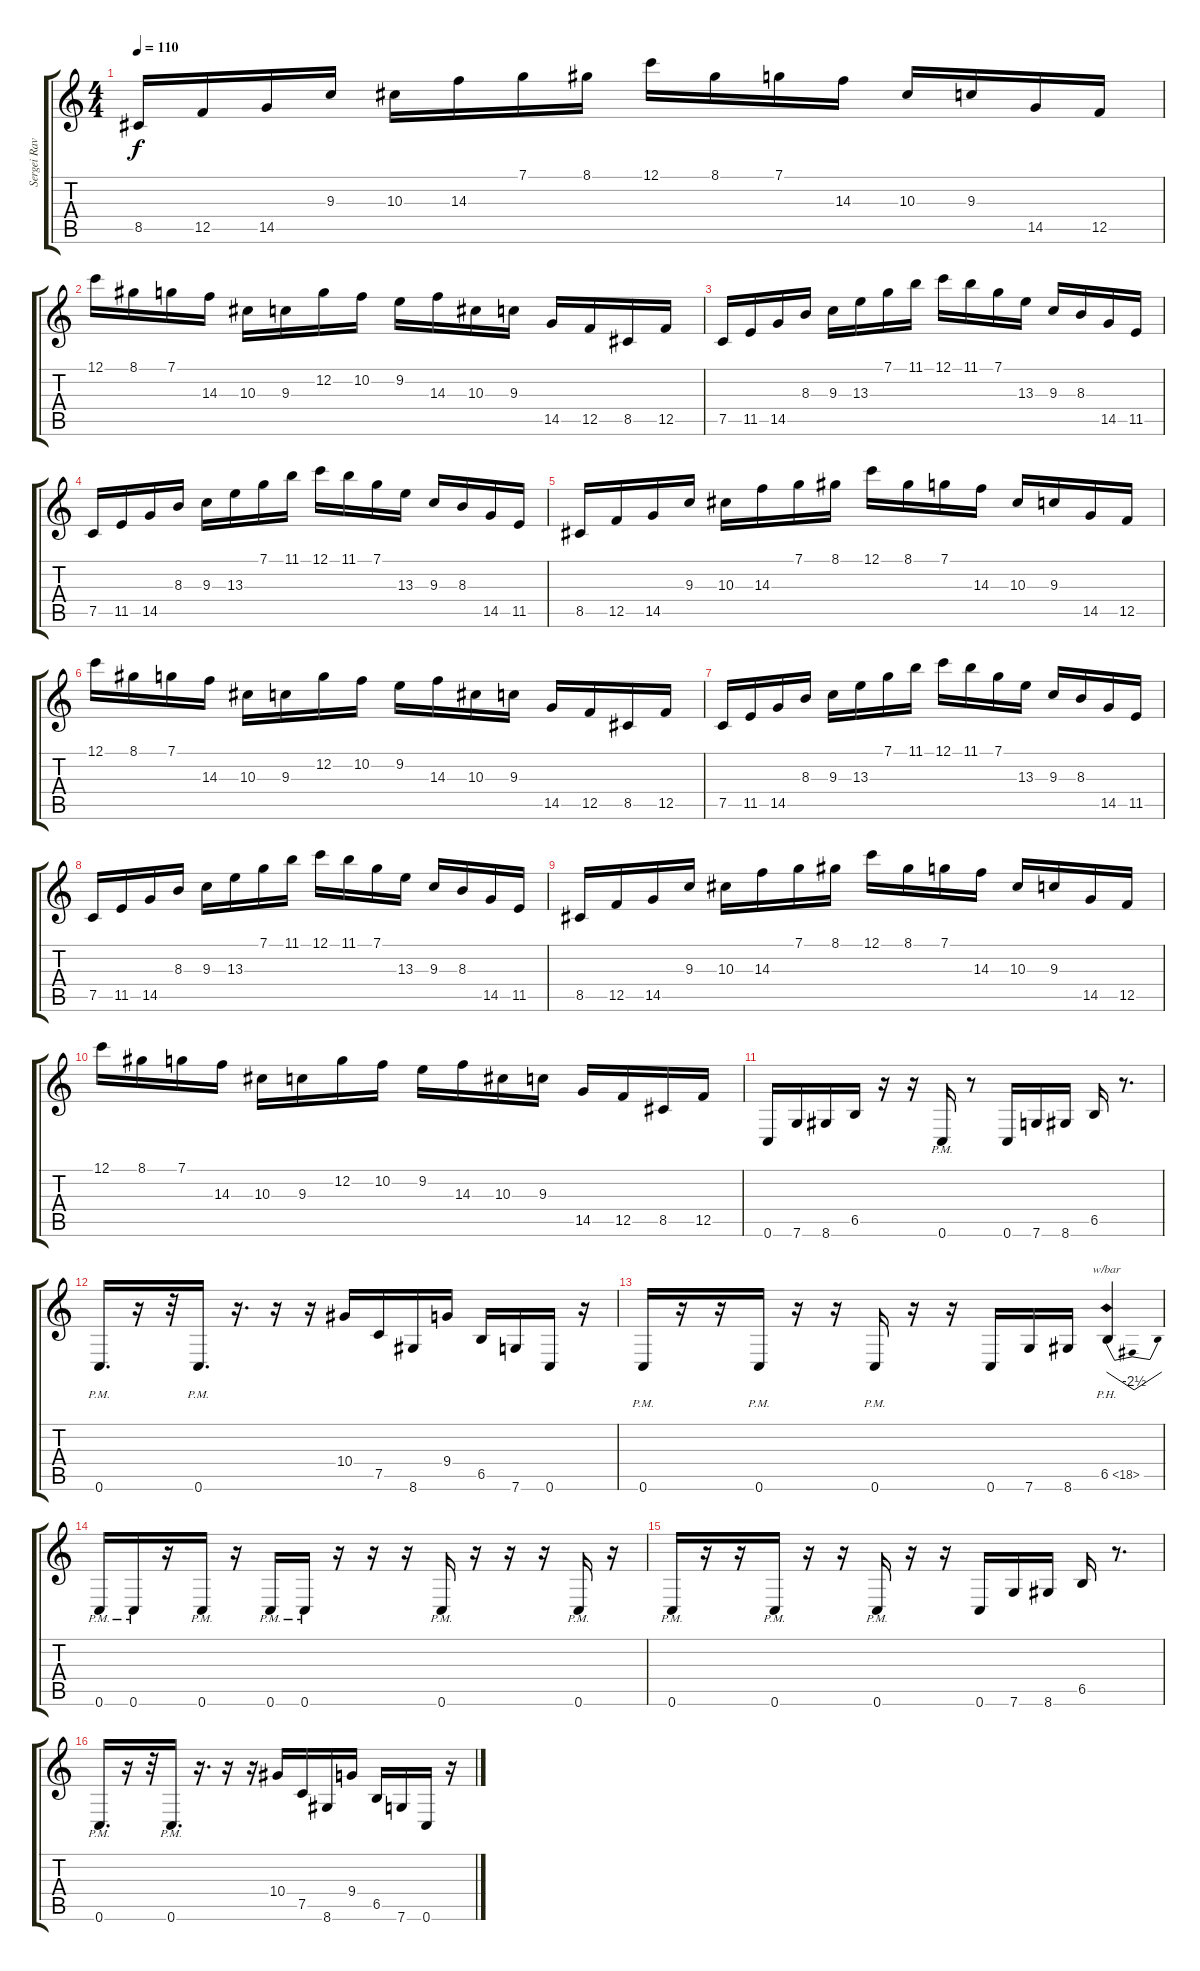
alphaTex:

\track ("Sergei Ravinskiy" "Sergei Rav") {instrument distortionguitar}
\staff {score tabs}
\tuning (C4 G3 Eb3 Bb2 F2 C2) {hide}
\ts (4 4)
\tempo 110
\clef g2
\ks c
8.5.16{dy f} 12.5.16 14.5.16 9.3.16 10.3.16 14.3.16 7.1.16 8.1.16 12.1.16 8.1.16 7.1.16 14.3.16 10.3.16 9.3.16 14.5.16 12.5.16 |
12.1.16 8.1.16 7.1.16 14.3.16 10.3.16 9.3.16 12.2.16 10.2.16 9.2.16 14.3.16 10.3.16 9.3.16 14.5.16 12.5.16 8.5.16 12.5.16 |
7.5.16 11.5.16 14.5.16 8.3.16 9.3.16 13.3.16 7.1.16 11.1.16 12.1.16 11.1.16 7.1.16 13.3.16 9.3.16 8.3.16 14.5.16 11.5.16 |
7.5.16 11.5.16 14.5.16 8.3.16 9.3.16 13.3.16 7.1.16 11.1.16 12.1.16 11.1.16 7.1.16 13.3.16 9.3.16 8.3.16 14.5.16 11.5.16 |
8.5.16 12.5.16 14.5.16 9.3.16 10.3.16 14.3.16 7.1.16 8.1.16 12.1.16 8.1.16 7.1.16 14.3.16 10.3.16 9.3.16 14.5.16 12.5.16 |
12.1.16 8.1.16 7.1.16 14.3.16 10.3.16 9.3.16 12.2.16 10.2.16 9.2.16 14.3.16 10.3.16 9.3.16 14.5.16 12.5.16 8.5.16 12.5.16 |
7.5.16 11.5.16 14.5.16 8.3.16 9.3.16 13.3.16 7.1.16 11.1.16 12.1.16 11.1.16 7.1.16 13.3.16 9.3.16 8.3.16 14.5.16 11.5.16 |
7.5.16 11.5.16 14.5.16 8.3.16 9.3.16 13.3.16 7.1.16 11.1.16 12.1.16 11.1.16 7.1.16 13.3.16 9.3.16 8.3.16 14.5.16 11.5.16 |
8.5.16 12.5.16 14.5.16 9.3.16 10.3.16 14.3.16 7.1.16 8.1.16 12.1.16 8.1.16 7.1.16 14.3.16 10.3.16 9.3.16 14.5.16 12.5.16 |
12.1.16 8.1.16 7.1.16 14.3.16 10.3.16 9.3.16 12.2.16 10.2.16 9.2.16 14.3.16 10.3.16 9.3.16 14.5.16 12.5.16 8.5.16 12.5.16 |
0.6.16 7.6.16 8.6.16 6.5.16 r.16 r.16 0.6{pm}.16 r.8 0.6.16 7.6.16 8.6.16 6.5.16 r.8{d} |
0.6{pm}.16{d} r.16 r.32 0.6{pm}.16{d} r.16{d} r.16 r.16 10.4.16 7.5.16 8.6.16 9.4.16 6.5.16 7.6.16 0.6.16 r.16 |
0.6{pm}.16 r.16 r.16 0.6{pm}.16 r.16 r.16 0.6{pm}.16 r.16 r.16 0.6.16 7.6.16 8.6.16 6.5{ph 12}.4{tbe (dip default 0 0 30 -10 60 0) instrument guitarharmonics} |
0.6{pm}.16{instrument distortionguitar} 0.6{pm}.16 r.16 0.6{pm}.16 r.16 0.6{pm}.16 0.6{pm}.16 r.16 r.16 r.16 0.6{pm}.16 r.16 r.16 r.16 0.6{pm}.16 r.16 |
0.6{pm}.16 r.16 r.16 0.6{pm}.16 r.16 r.16 0.6{pm}.16 r.16 r.16 0.6.16 7.6.16 8.6.16 6.5.16 r.8{d} |
0.6{pm}.16{d} r.16 r.32 0.6{pm}.16{d} r.16{d} r.16 r.16 10.4.16 7.5.16 8.6.16 9.4.16 6.5.16 7.6.16 0.6.16 r.16
